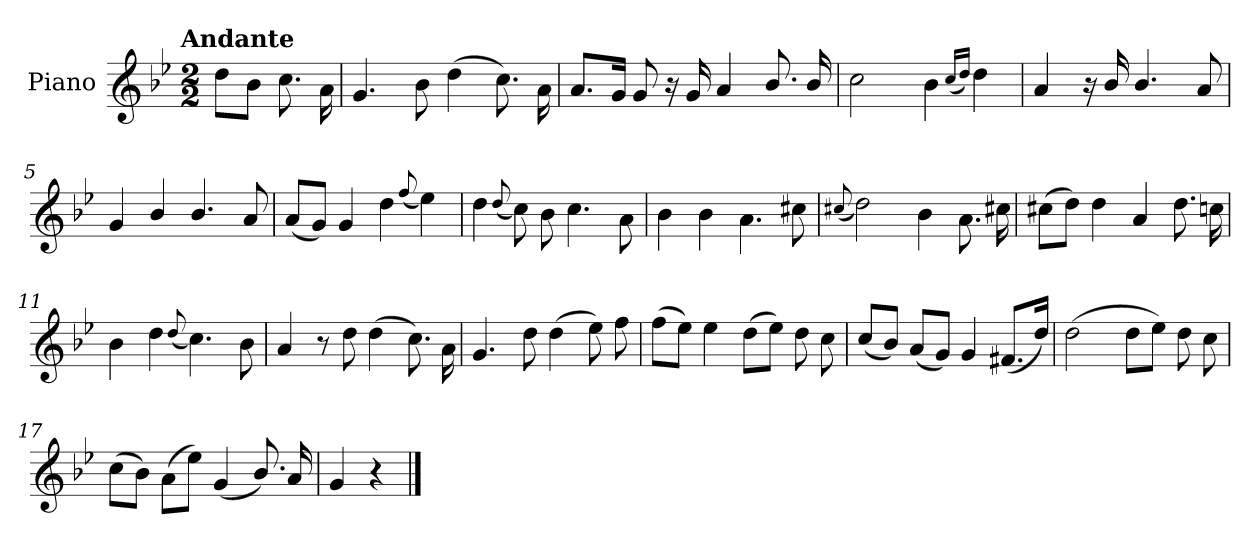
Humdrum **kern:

**kern
*part1
*staff1
*I"Piano
*I'Pno.
*clefG2
*k[b-e-]
!!LO:TX:omd:t=Andante
*M2/2
*MM92
=
8dd\L
8b-\J
8.cc\
16a\
=1
4.g/
8b-\
(>4dd\
8.cc\)
16a\
=2
8.a/L
16g/Jk
8g/
16r
16g/
4a/
8.b-/
16b-/
!!LO:LB:g=z
=3
2cc\
4b-\
(<16qqcc/LL
16qqdd/JJ)
4dd\
=4
4a/
16r
16b-/
4.b-/
8a/
=5
4g/
4b-/
4.b-/
8a/
=6
(<8a/L
8g/J)
4g/
4dd\
(<8qqff/
4ee-\)
=7
4dd\
(<8qqdd/
8cc\)
8b-\
4.cc\
8a\
!!LO:LB:g=z
=8
4b-\
4b-\
4.a\
8cc#X\
=9
(<8qqcc#X/
2dd\)
4b-\
8.a\
16cc#\
=10
(>8cc#X\L
8dd\J)
4dd\
4a/
8.dd\
16ccn\
!!LO:LB:g=z
=11
4b-\
4dd\
(<8qqdd/
4.cc\)
8b-\
=12
4a/
8r
8dd\
(>4dd\
8.cc\)
16a\
=13
4.g/
8dd\
(>4dd\
8ee-\)
8ff\
=14
(>8ff\L
8ee-\J)
4ee-\
(>8dd\L
8ee-\J)
8dd\
8cc\
!!LO:LB:g=z
=15
(<8cc/L
8b-/J)
(<8a/L
8g/J)
4g/
(<8.f#X/L
16dd/Jk)
=16
(>2dd\
8dd\L
8ee-\J)
8dd\
8cc\
=17
(>8cc\L
8b-\J)
(>8a\L
8ee-\J)
(<4g/
8.b-/)
16a/
=18
4g/
4r
==
*-
